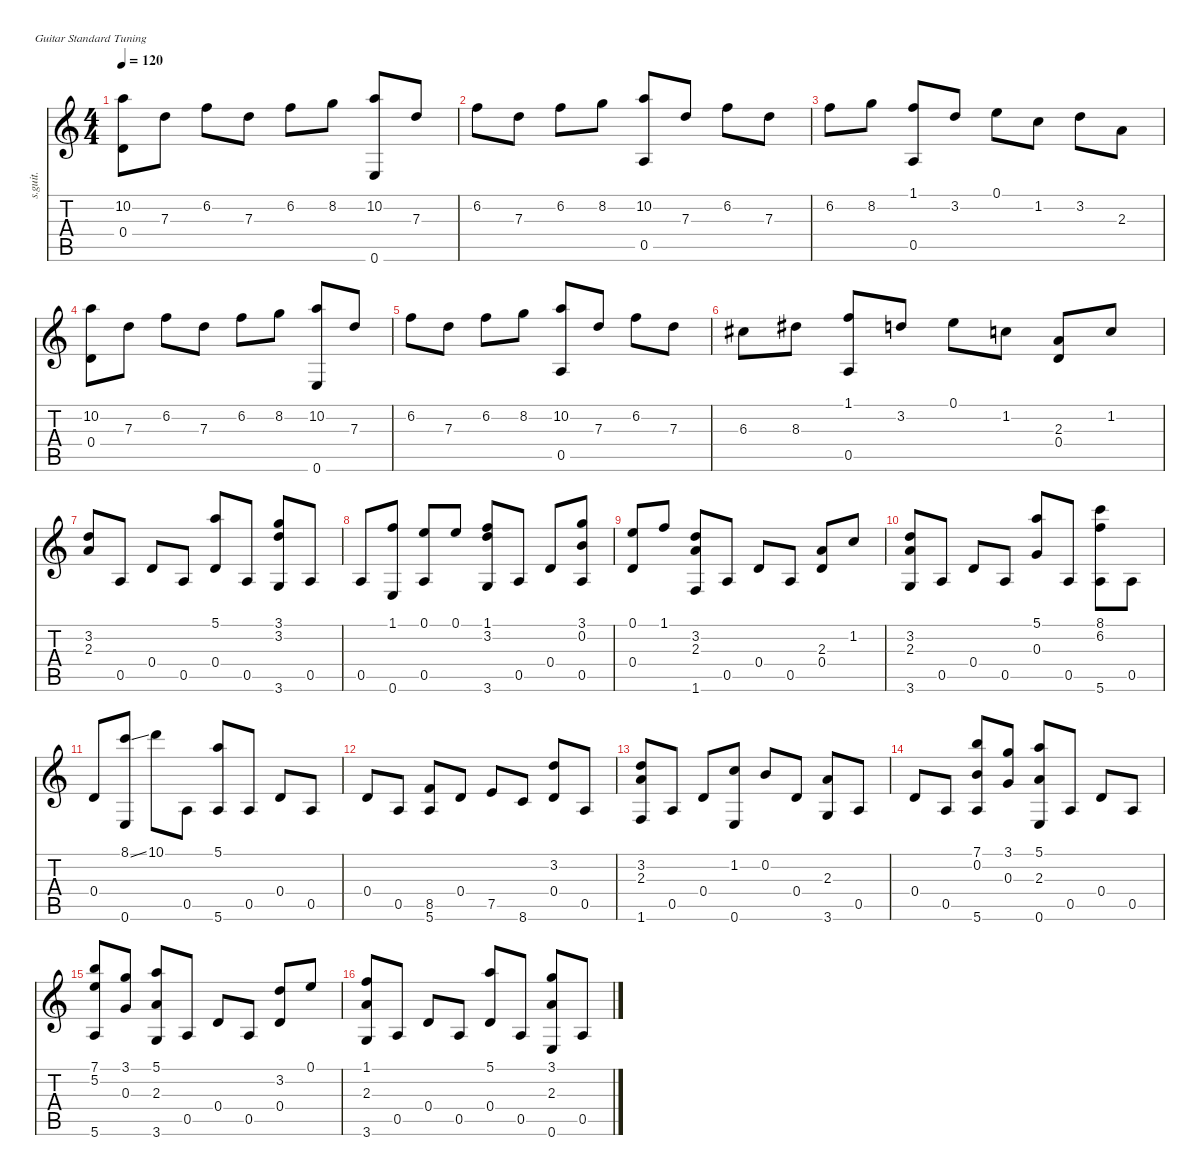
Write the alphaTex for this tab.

\defaultSystemsLayout 4
\hideDynamics
\bracketExtendMode nobrackets
\otherSystemsTrackNameOrientation horizontal
\track ("Steel Guitar" "s.guit.") {instrument acousticguitarsteel}
\staff {score tabs}
\tuning (E4 B3 G3 D3 A2 E2)
\ts (4 4)
\tempo 120
\clef g2
\ks c
(10.2 0.4).8{dy mf instrument acousticguitarsteel beam Down} 7.3.8{beam Down} 6.2.8{beam Down} 7.3.8{beam Down} 6.2.8{beam Down} 8.2.8{beam Down} (10.2 0.6).8{beam Up} 7.3.8{beam Up} |
6.2.8{beam Down} 7.3.8{beam Down} 6.2.8{beam Down} 8.2.8{beam Down} (10.2 0.5).8{beam Up} 7.3.8{beam Up} 6.2.8{beam Down} 7.3.8{beam Down} |
6.2.8{beam Down} 8.2.8{beam Down} (1.1 0.5).8{beam Up} 3.2.8{beam Up} 0.1.8{beam Down} 1.2.8{beam Down} 3.2.8{beam Down} 2.3.8{beam Down} |
(10.2 0.4).8{beam Down} 7.3.8{beam Down} 6.2.8{beam Down} 7.3.8{beam Down} 6.2.8{beam Down} 8.2.8{beam Down} (10.2 0.6).8{beam Up} 7.3.8{beam Up} |
6.2.8{beam Down} 7.3.8{beam Down} 6.2.8{beam Down} 8.2.8{beam Down} (10.2 0.5).8{beam Up} 7.3.8{beam Up} 6.2.8{beam Down} 7.3.8{beam Down} |
6.3{acc #}.8{beam Down} 8.3{acc #}.8{beam Down} (1.1 0.5).8{beam Up} 3.2.8{beam Up} 0.1.8{beam Down} 1.2.8{beam Down} (2.3 0.4).8{beam Up} 1.2.8{beam Up} |
(3.2 2.3).8{beam Up} 0.5.8{beam Up} 0.4.8{beam Up} 0.5.8{beam Up} (0.4 5.1).8{beam Up} 0.5.8{beam Up} (3.6 3.1 3.2).8{beam Up} 0.5.8{beam Up} |
0.5.8{beam Up} (0.6 1.1).8{beam Up} (0.5 0.1).8{beam Up} 0.1.8{beam Up} (1.1 3.2 3.6).8{beam Up} 0.5.8{beam Up} 0.4.8{beam Up} (0.5 3.1 0.2).8{beam Up} |
(0.1 0.4).8{beam Up} 1.1.8{beam Up} (3.2 2.3 1.6).8{beam Up} 0.5.8{beam Up} 0.4.8{beam Up} 0.5.8{beam Up} (2.3 0.4).8{beam Up} 1.2.8{beam Up} |
(3.2 2.3 3.6).8{beam Up} 0.5.8{beam Up} 0.4.8{beam Up} 0.5.8{beam Up} (0.3 5.1).8{beam Up} 0.5.8{beam Up} (5.6 8.1 6.2).8{beam Down} 0.5.8{beam Down} |
0.4.8{beam Up} (0.6 8.1{ss}).8{beam Up} 10.1.8{beam Down} 0.5.8{beam Down} (5.6 5.1).8{beam Up} 0.5.8{beam Up} 0.4.8{beam Up} 0.5.8{beam Up} |
0.4.8{beam Up} 0.5.8{beam Up} (5.6 8.5).8{beam Up} 0.4.8{beam Up} 7.5.8{beam Up} 8.6.8{beam Up} (0.4 3.2).8{beam Up} 0.5.8{beam Up} |
(3.2 2.3 1.6).8{beam Up} 0.5.8{beam Up} 0.4.8{beam Up} (0.6 1.2).8{beam Up} 0.2.8{beam Up} 0.4.8{beam Up} (2.3 3.6).8{beam Up} 0.5.8{beam Up} |
0.4.8{beam Up} 0.5.8{beam Up} (5.6 7.1 0.2).8{beam Up} (3.1 0.3).8{beam Up} (5.1 2.3 0.6).8{beam Up} 0.5.8{beam Up} 0.4.8{beam Up} 0.5.8{beam Up} |
(5.6 5.2 7.1).8{beam Up} (3.1 0.3).8{beam Up} (5.1 2.3 3.6).8{beam Up} 0.5.8{beam Up} 0.4.8{beam Up} 0.5.8{beam Up} (0.4 3.2).8{beam Up} 0.1.8{beam Up} |
(1.1 2.3 3.6).8{beam Up} 0.5.8{beam Up} 0.4.8{beam Up} 0.5.8{beam Up} (0.4 5.1).8{beam Up} 0.5.8{beam Up} (0.6 3.1 2.3).8{beam Up} 0.5.8{beam Up}
